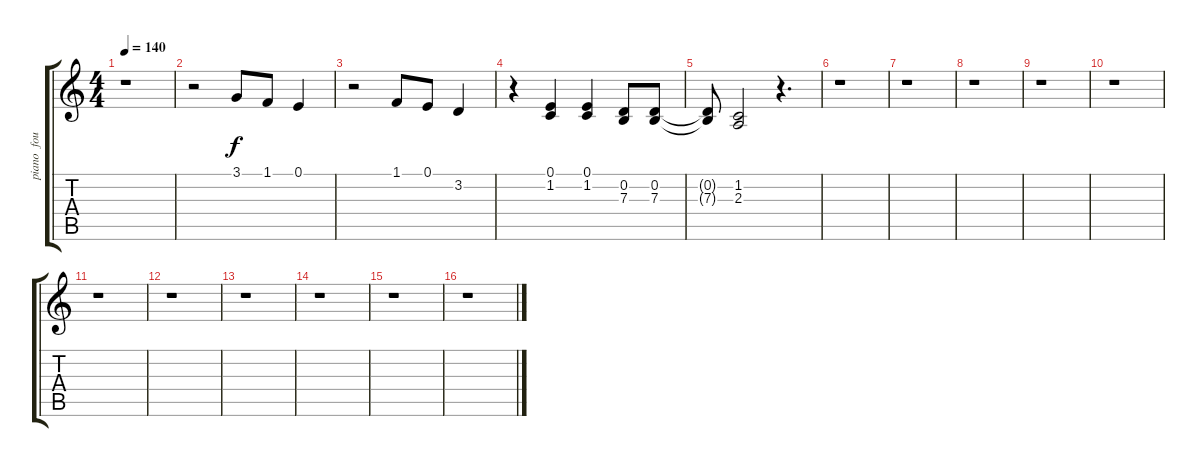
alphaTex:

\track ("piano  four" "piano  fou") {instrument brightacousticpiano}
\staff {score tabs}
\tuning (E4 B3 G3 D3 A2 E2) {hide}
\ts (4 4)
\tempo 140
\clef g2
\ks c
r.1{dy f} |
r.2 3.1.8{balance 0} 1.1.8 0.1.4 |
r.2 1.1.8 0.1.8 3.2.4 |
r.4 (0.1 1.2).4{balance 8} (0.1 1.2).4 (0.2 7.3).8 (0.2 7.3).8 |
(0.2{t} 7.3{t}).8 (1.2 2.3).2 r.4{d} |
r.1 |
r.1 |
r.1 |
r.1 |
r.1 |
r.1 |
r.1 |
r.1 |
r.1 |
r.1 |
r.1
